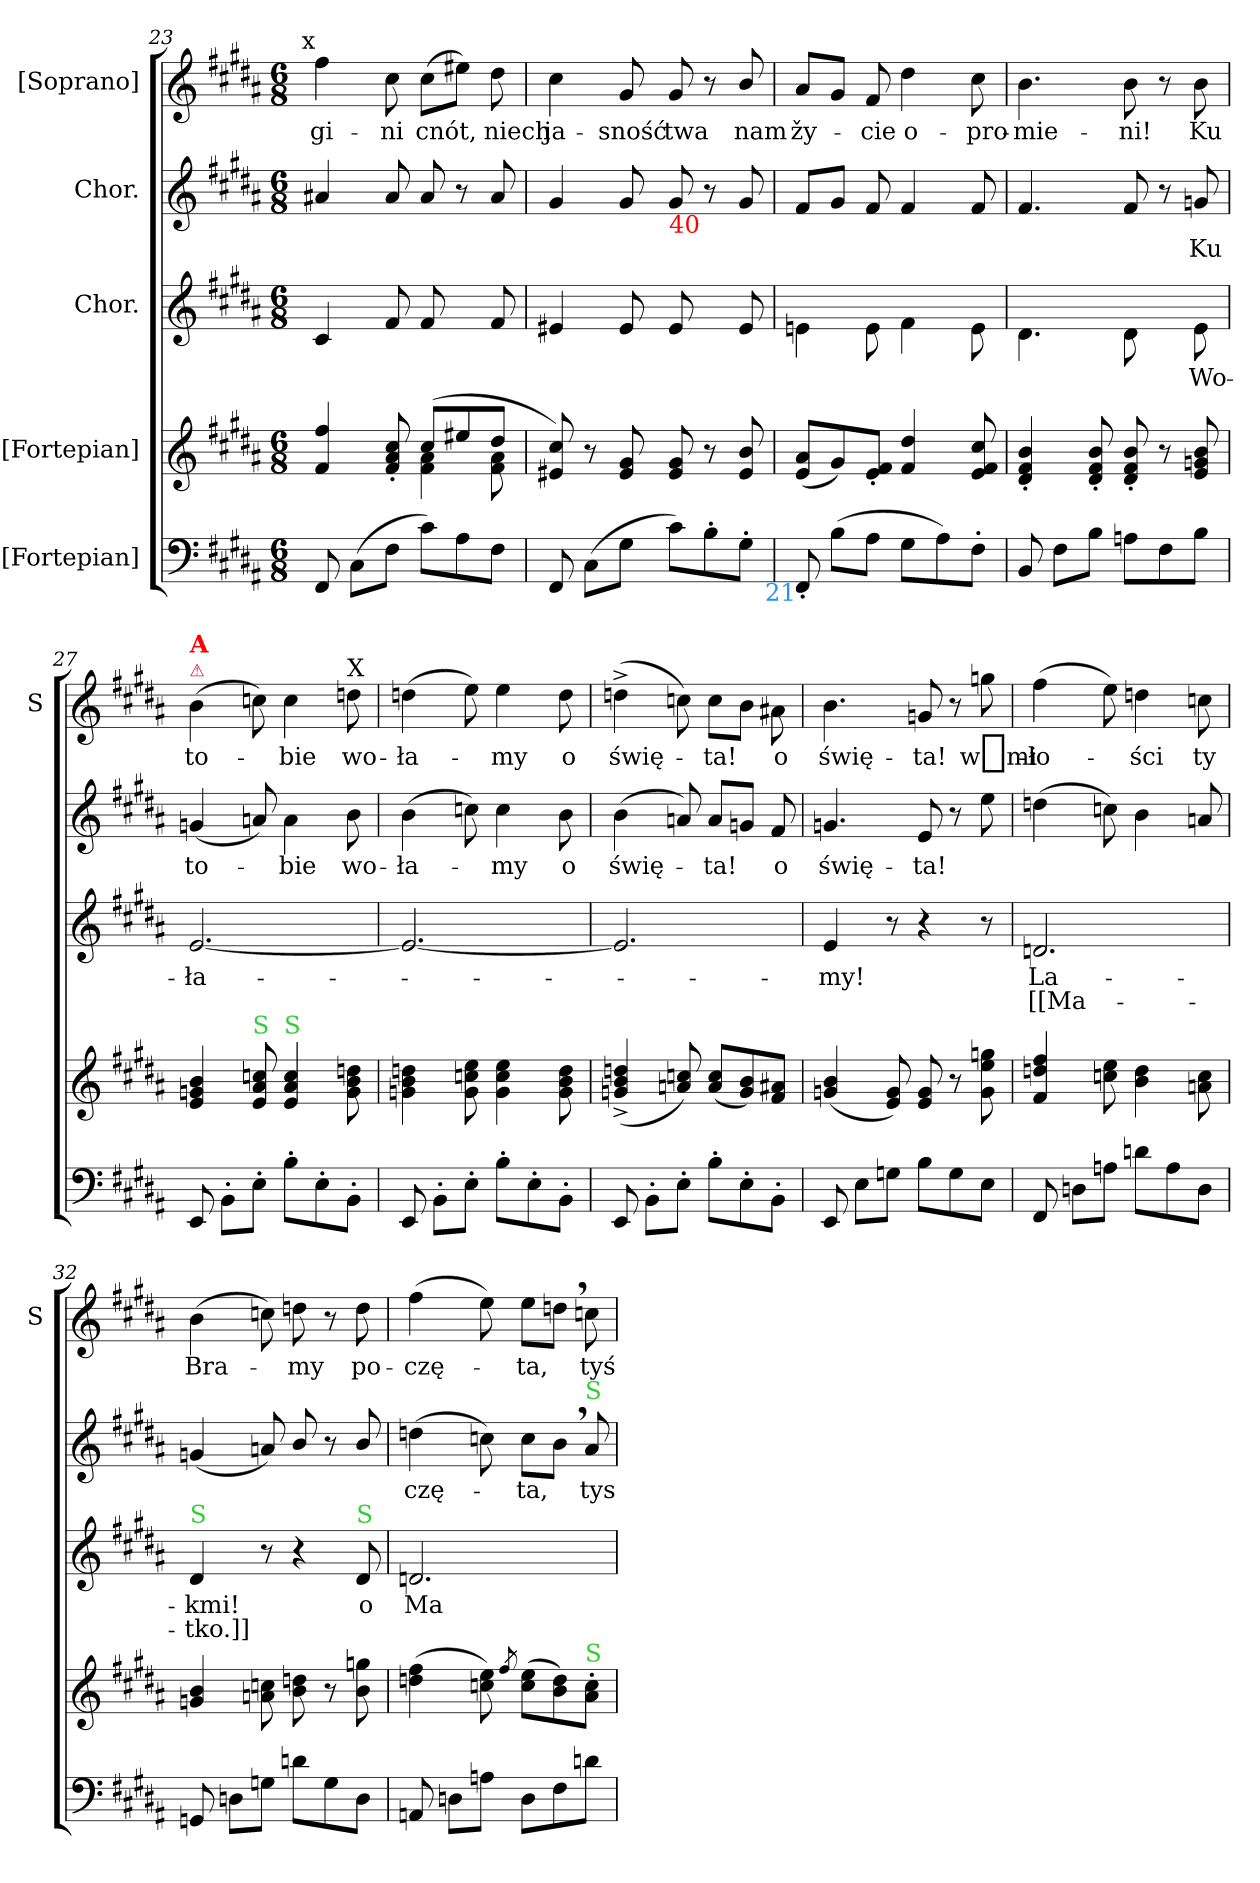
**kern	**kern	**kern	**text	**text	**kern	**text	**kern	**text
*part5	*part4	*part3	*part3	*part3	*part2	*part2	*part1	*part1
*staff5	*staff4	*staff3	*staff3	*staff3	*staff2	*staff2	*staff1	*staff1
*I"[Fortepian]	*I"[Fortepian]	*I"Chor.	*	*	*I"Chor.	*	*I"[Soprano]	*
*	*	*	*	*	*	*	*I'S	*
*clefF4	*clefG2	*clefG2	*	*	*clefG2	*	*clefG2	*
*k[f#c#g#d#a#]	*k[f#c#g#d#a#]	*k[f#c#g#d#a#]	*	*	*k[f#c#g#d#a#]	*	*k[f#c#g#d#a#]	*
*B:	*B:	*B:	*	*	*B:	*	*B:	*
*M6/8	*M6/8	*M6/8	*	*	*M6/8	*	*M6/8	*
=23	=23	=23	=23	=23	=23	=23	=23	=23
*	*^	*	*	*	*	*	*	*
!	!	!	!	!	!	!	!	!LO:TX:a:rj:t=x	!
8FF#/	4f#/ 4ff#/	4.ryy	4c#/	.	.	4a#X/	.	4ff#\	-gi-
(8C#\L	.	.	.	.	.	.	.	.	.
8F#\J	8f#'/ 8a#'/ 8cc#'/	.	8f#/	.	.	8a#/	.	8cc#\	-ni
8c#\L)	(8cc#/L	4f#\ 4a#\	8f#/	.	.	8a#/	.	(8cc#\L	cnót,
8A#\	8ee#X/	.	8ryy	.	.	8r	.	8ee#X\J)	.
8F#\J	8dd#/J	8f#\ 8a#\	8f#/	.	.	8a#/	.	8dd#\	niech
*	*v	*v	*	*	*	*	*	*	*
=24	=24	=24	=24	=24	=24	=24	=24	=24
8FF#/	8e#X/ 8cc#/)	4e#X/	.	.	4g#/	.	4cc#\	ja-
(8C#\L	8r	.	.	.	.	.	.	.
8G#\J	8e#/ 8g#/	8e#/	.	.	8g#/	.	8g#/	-sność
!	!	!	!	!	!LO:TX:b:color=red:t=40	!	!	!
8c#\L)	8e#/ 8g#/	8e#/	.	.	8g#/	.	8g#/	twa
8B'\	8r	8ryy	.	.	8r	.	8r	.
8G#'\J	8e#/ 8b/	8e#/	.	.	8g#/	.	8b/	nam
=25	=25	=25	=25	=25	=25	=25	=25	=25
!LO:TX:b:rj:color=dodgerblue:t=21	!	!	!	!	!	!	!	!
8FF#'/	(8e/ 8a#/L	4en\	.	.	8f#/L	.	8a#/L	žy-
(8B\L	8g#/)	.	.	.	8g#/J	.	8g#/J	.
8A#\J	8e'/ 8f#'/J	8e\	.	.	8f#/	.	8f#/	-cie
8G#\L	4f#/ 4dd#/	4f#\	.	.	4f#/	.	4dd#\	o-
8A#\)	.	.	.	.	.	.	.	.
8F#'\J	8e/ 8f#/ 8cc#/	8e\	.	.	8f#/	.	8cc#\	-pro-
=26	=26	=26	=26	=26	=26	=26	=26	=26
8BB/	4d#'/ 4f#'/ 4b'/	4.d#\	.	.	4.f#/	.	4.b\	-mie-
8F#\L	.	.	.	.	.	.	.	.
8B\J	8d#'/ 8f#'/ 8b'/	.	.	.	.	.	.	.
8An\L	8d#'/ 8f#'/ 8b'/	8d#\	.	.	8f#/	.	8b\	-ni!
8F#\	8r	8ryy	.	.	8r	.	8r	.
8B\J	8e/ 8gn/ 8b/	8e\	Wo-	.	8gn/	Ku	8b\	Ku
=27	=27	=27	=27	=27	=27	=27	=27	=27
!	!	!	!	!	!	!	!LO:TX:a:color=crimson:t=⚠	!
!	!	!	!	!	!	!	!LO:TX:a:B:color=red:t=A	!
8EE/	4e/ 4gn/ 4b/	[2.e/	-ła-	.	(4gn/	to-	(4b\	to-
8BB'\L	.	.	.	.	.	.	.	.
!	!LO:TX:a:color=limegreen:t=S	!	!	!	!	!	!	!
8E'\J	8e/ 8a#/ 8ccn/	.	.	.	8an/)	.	8ccn\)	.
!	!LO:TX:a:color=limegreen:t=S	!	!	!	!	!	!	!
8B'\L	4e/ 4a#/ 4cc/	.	.	.	4a\	-bie	4cc\	-bie
8E'\	.	.	.	.	.	.	.	.
!	!	!	!	!	!	!	!LO:TX:a:t=X	!
!	!	!	!	!	!	!LO:LY:i	!	!
8BB'\J	8g\ 8b\ 8ddn\	.	.	.	8b\	wo-	8ddn\	wo-
=28	=28	=28	=28	=28	=28	=28	=28	=28
!	!	!	!	!	!	!LO:LY:i	!	!
8EE/	4gn\ 4b\ 4ddn\	2.e/_	.	.	(4b\	-ła-	(4ddn\	-ła-
8BB'\L	.	.	.	.	.	.	.	.
8E'\J	8g\ 8ccn\ 8ee\	.	.	.	8ccn\)	.	8ee\)	.
!	!	!	!	!	!	!LO:LY:i	!	!
8B'\L	4g\ 4cc\ 4ee\	.	.	.	4cc\	-my	4ee\	-my
8E'\	.	.	.	.	.	.	.	.
!	!	!	!	!	!	!LO:LY:i	!	!
8BB'\J	8g\ 8b\ 8dd\	.	.	.	8b\	o	8dd\	o
=29	=29	=29	=29	=29	=29	=29	=29	=29
!	!	!	!	!	!	!LO:LY:i	!	!
8EE/	(>4gn^/ 4b^/ 4ddn^/	2.e/]	.	.	(4b\	świę-	(4ddn^\	świę-
8BB'\L	.	.	.	.	.	.	.	.
8E'\J	8an/ 8ccn/)	.	.	.	8an/)	.	8ccn\)	.
!	!	!	!	!	!	!LO:LY:i	!	!
8B'\L	(8a/ 8cc/L	.	.	.	8a/L	-ta!	8cc\L	-ta!
8E'\	8g/ 8b/)	.	.	.	8gn/J	.	8b\J	.
!	!	!	!	!	!	!LO:LY:i	!	!
8BB'\J	8f#/ 8a#X/J	.	.	.	8f#/	o	8a#X\	o
=30	=30	=30	=30	=30	=30	=30	=30	=30
!	!	!	!	!	!	!LO:LY:i	!	!
8EE/	(4gn/ 4b/	4e/	-my!	.	4.gn/	świę-	4.b\	świę-
8E\L	.	.	.	.	.	.	.	.
8Gn\J	8e/ 8g/)	8r	.	.	.	.	.	.
!	!	!	!	!	!	!LO:LY:i	!	!
8B\L	8e/ 8g/	4r	.	.	8e/	-ta!	8gn/	-ta!
8G\	8r	.	.	.	8r	.	8r	.
8E\J	8g\ 8ee\ 8ggn\	8r	.	.	8ee\	.	8ggn\	w_mi-
=31	=31	=31	=31	=31	=31	=31	=31	=31
8FF#/	4f#/ 4ddn/ 4ff#/	2.dn/	La-	[[Ma-	(4ddn\	.	(4ff#\	-ło-
8Dn\L	.	.	.	.	.	.	.	.
8An\J	8ccn\ 8ee\	.	.	.	8ccn\)	.	8ee\)	.
8dn\L	4b\ 4dd\	.	.	.	4b\	.	4ddn\	-ści
8A\	.	.	.	.	.	.	.	.
8D\J	8an\ 8cc\	.	.	.	8an/	.	8ccn\	ty
=32	=32	=32	=32	=32	=32	=32	=32	=32
!	!	!LO:TX:a:color=limegreen:t=S	!	!	!	!	!	!
8GGn/	4gn/ 4b/	4d#/	-kmi!	-tko.]]	(4gn/	.	(4b\	Bra-
8Dn\L	.	.	.	.	.	.	.	.
8Gn\J	8an\ 8ccn\	8r	.	.	8an/)	.	8ccn\)	.
8dn\L	8b\ 8ddn\	4r	.	.	8b/	.	8ddn\	-my
8G\	8r	.	.	.	8r	.	8r	.
!	!	!LO:TX:a:color=limegreen:t=S	!	!	!	!	!	!
8D\J	8b\ 8ggn\	8d#/	o	.	8b/	.	8dd\	po-
=33	=33	=33	=33	=33	=33	=33	=33	=33
8AAn/	(4ddn\ 4ff#\	2.dn/	Ma-	.	(4ddn\	czę-	(4ff#\	-czę-
8Dn\L	.	.	.	.	.	.	.	.
8An\J	8ccn\ 8ee\)	.	.	.	8ccn\)	.	8ee\)	.
.	8qff#/	.	.	.	.	.	.	.
8D\L	(8cc\ 8ee\L	.	.	.	8cc\L	-ta,	8ee\L	-ta,
8F#\	8b\ 8dd\)	.	.	.	8b,\J	.	8ddn,\J	.
!	!	!	!	!	!LO:TX:a:color=limegreen:t=S	!	!	!
!	!LO:TX:a:color=limegreen:t=S	!	!	!	!	!	!	!
8dn\J	8a#'\ 8cc'\J	.	.	.	8a#/	tys	8ccn\	tyś
=	=	=	=	=	=	=	=	=
*-	*-	*-	*-	*-	*-	*-	*-	*-
